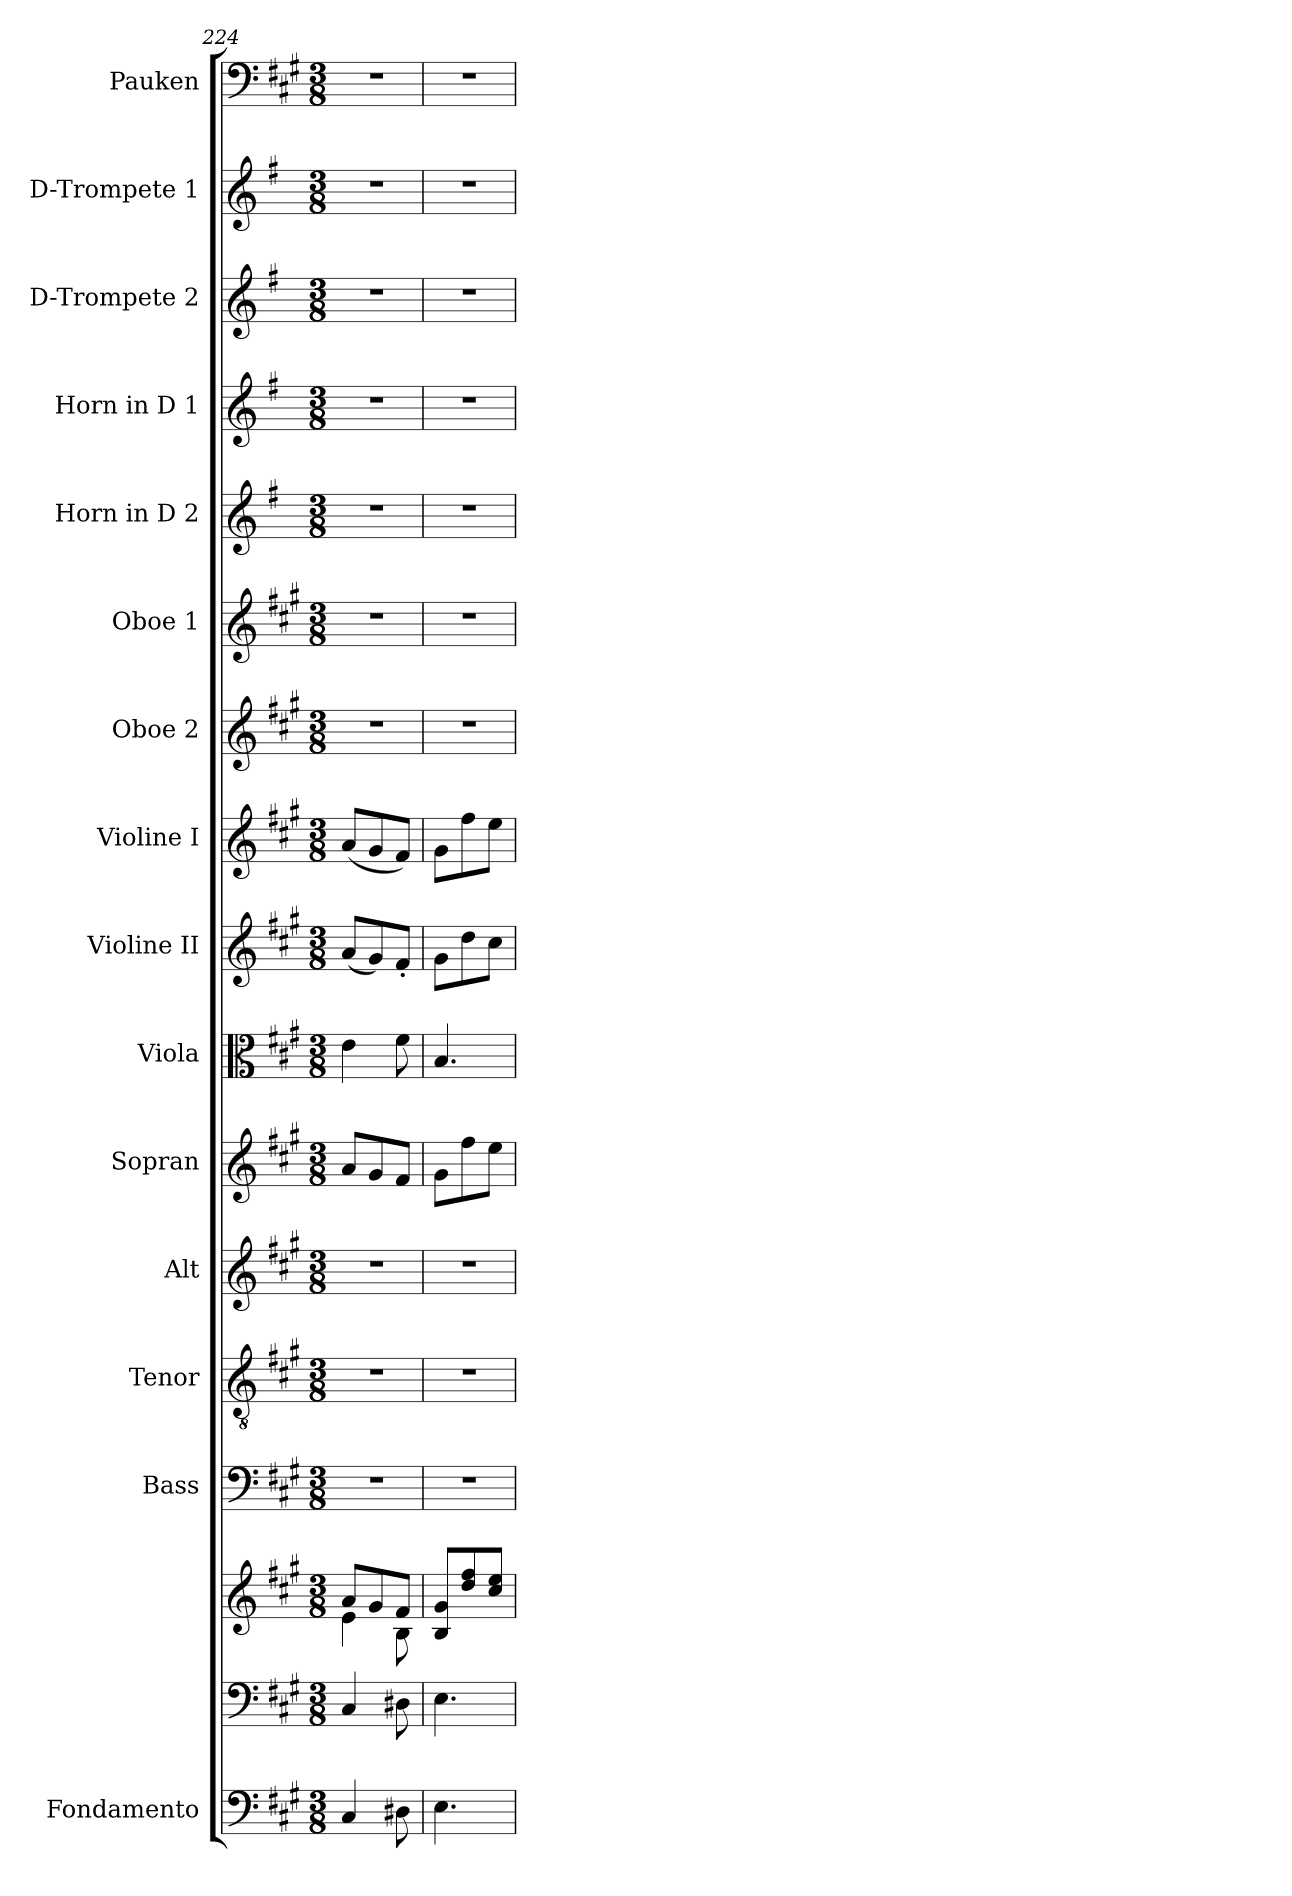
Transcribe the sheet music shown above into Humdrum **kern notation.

**kern	**kern	**kern	**kern	**kern	**kern	**kern	**kern	**kern	**kern	**kern	**kern	**kern	**kern	**kern	**kern	**kern
*part16	*part15	*part15	*part14	*part13	*part12	*part11	*part10	*part9	*part8	*part7	*part6	*part5	*part4	*part3	*part2	*part1
*staff17	*staff16	*staff15	*staff14	*staff13	*staff12	*staff11	*staff10	*staff9	*staff8	*staff7	*staff6	*staff5	*staff4	*staff3	*staff2	*staff1
*I"Fondamento	*	*	*I"Bass	*I"Tenor	*I"Alt	*I"Sopran	*I"Viola	*I"Violine II	*I"Violine I	*I"Oboe 2	*I"Oboe 1	*I"Horn in D 2	*I"Horn in D 1	*I"D-Trompete 2	*I"D-Trompete 1	*I"Pauken
*I'F.	*	*	*I'B.	*I'T.	*I'A.	*I'S.	*I'Vla.	*I'Vl. II	*I'Vl. I	*I'Ob. 2	*I'Ob. 1	*	*	*I'D Trp. 2	*I'D Trp. 1	*I'Pk.
*clefF4	*clefF4	*clefG2	*clefF4	*clefGv2	*clefG2	*clefG2	*clefC3	*clefG2	*clefG2	*clefG2	*clefG2	*clefG2	*clefG2	*clefG2	*clefG2	*clefF4
*ITrd7c12	*	*	*	*	*	*	*	*	*	*	*	*ITrd6c10	*ITrd6c10	*ITrd-1c-2	*ITrd-1c-2	*
*k[f#c#g#]	*k[f#c#g#]	*k[f#c#g#]	*k[f#c#g#]	*k[f#c#g#]	*k[f#c#g#]	*k[f#c#g#]	*k[f#c#g#]	*k[f#c#g#]	*k[f#c#g#]	*k[f#c#g#]	*k[f#c#g#]	*k[f#c#g#]	*k[f#c#g#]	*k[f#c#g#]	*k[f#c#g#]	*k[f#c#g#]
*A:	*A:	*A:	*A:	*A:	*A:	*A:	*A:	*A:	*A:	*A:	*A:	*A:	*A:	*A:	*A:	*A:
*M3/8	*M3/8	*M3/8	*M3/8	*M3/8	*M3/8	*M3/8	*M3/8	*M3/8	*M3/8	*M3/8	*M3/8	*M3/8	*M3/8	*M3/8	*M3/8	*M3/8
=224	=224	=224	=224	=224	=224	=224	=224	=224	=224	=224	=224	=224	=224	=224	=224	=224
*	*	*^	*	*	*	*	*	*	*	*	*	*	*	*	*	*
4CC#/	4C#/	8a/L	4e\	4.r	4.r	4.r	8a/L	4e\	(<8a/L	(<8a/L	4.r	4.r	4.r	4.r	4.r	4.r	4.r
.	.	8g#/	.	.	.	.	8g#/	.	8g#/)	8g#/	.	.	.	.	.	.	.
8DD#X\	8D#X\	8f#/J	8B\	.	.	.	8f#/J	8f#\	8f#'</J	8f#/J)	.	.	.	.	.	.	.
*	*	*v	*v	*	*	*	*	*	*	*	*	*	*	*	*	*	*
=225	=225	=225	=225	=225	=225	=225	=225	=225	=225	=225	=225	=225	=225	=225	=225	=225
4.EE\	4.E\	8B/ 8g#/L	4.r	4.r	4.r	8g#\L	4.B/	8g#\L	8g#\L	4.r	4.r	4.r	4.r	4.r	4.r	4.r
.	.	8dd/ 8ff#/	.	.	.	8ff#\	.	8dd\	8ff#\	.	.	.	.	.	.	.
.	.	8cc#/ 8ee/J	.	.	.	8ee\J	.	8cc#\J	8ee\J	.	.	.	.	.	.	.
=	=	=	=	=	=	=	=	=	=	=	=	=	=	=	=	=
*-	*-	*-	*-	*-	*-	*-	*-	*-	*-	*-	*-	*-	*-	*-	*-	*-
